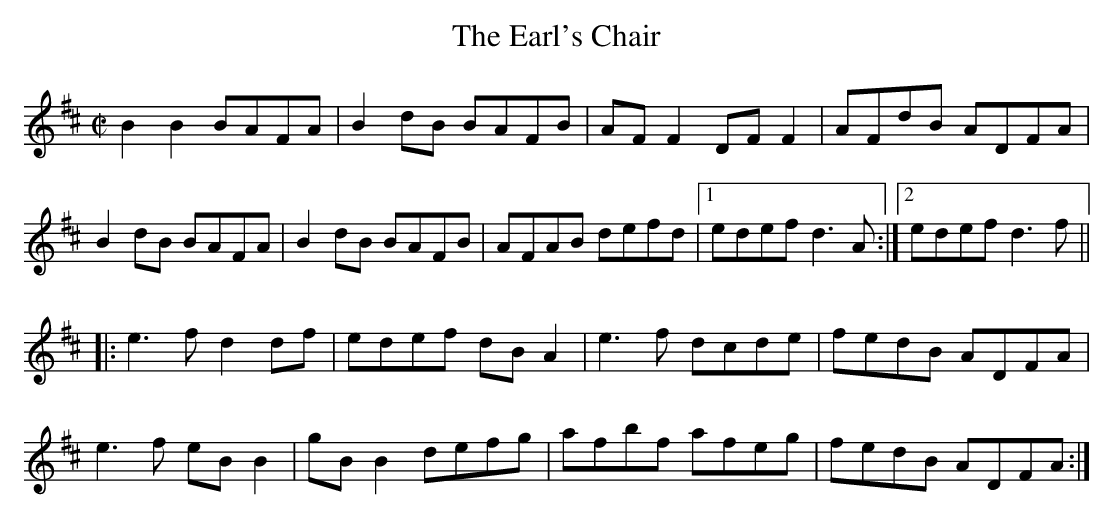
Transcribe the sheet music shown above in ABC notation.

X:1
T:The Earl's Chair
M:C|
K:Bm
B2 B2 BAFA|B2dB BAFB|AF F2 DF F2|AFdB ADFA|
B2dB BAFA|B2dB BAFB|AFAB defd|1 edef d3A:|2 edef d3f||
|: e3f d2df|edef dBA2| e3f dcde|fedB ADFA|
e3f eB B2|gB B2 defg|afbf afeg|fedB ADFA:|
